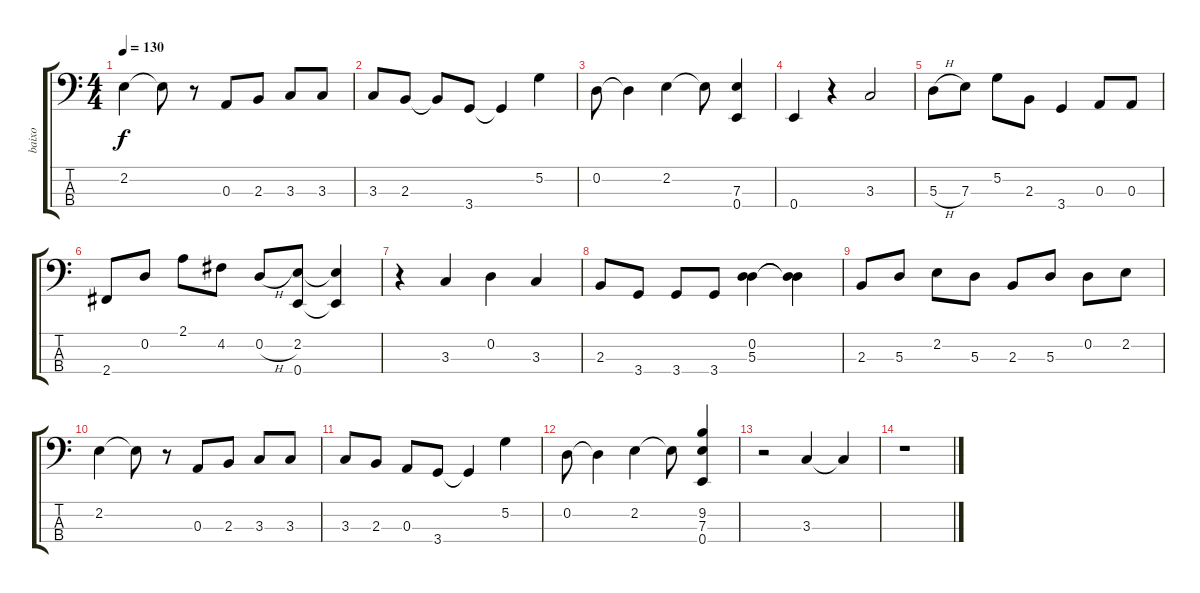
\track ("baixo" "baixo") {instrument electricbassfinger}
\staff {score tabs}
\tuning (G2 D2 A1 E1) {hide}
\ts (4 4)
\tempo 130
\clef f4
\ks c
2.2.4{dy f} 2.2{t}.8 r.8 0.3.8 2.3.8 3.3.8 3.3.8 |
3.3.8 2.3.8 2.3{t}.8 3.4.8 3.4{t}.4 5.2.4 |
0.2.8 0.2{t}.4 2.2.4 2.2{t}.8 (7.3 0.4).4 |
0.4.4 r.4 3.3.2 |
5.3{h}.8 7.3.8 5.2.8 2.3.8 3.4.4 0.3.8 0.3.8 |
2.4.8 0.2.8 2.1.8 4.2.8 0.2{h}.8 (2.2 0.4).8 (2.2{t} 0.4{t}).4 |
r.4 3.3.4 0.2.4 3.3.4 |
2.3.8 3.4.8 3.4.8 3.4.8 (0.2 5.3).4 (0.2{t} 5.3{t}).4 |
2.3.8 5.3.8 2.2.8 5.3.8 2.3.8 5.3.8 0.2.8 2.2.8 |
2.2.4 2.2{t}.8 r.8 0.3.8 2.3.8 3.3.8 3.3.8 |
3.3.8 2.3.8 0.3.8 3.4.8 3.4{t}.4 5.2.4 |
0.2.8 0.2{t}.4 2.2.4 2.2{t}.8 (9.2 7.3 0.4).4 |
r.2 3.3.4 3.3{t}.4 |
r.1
